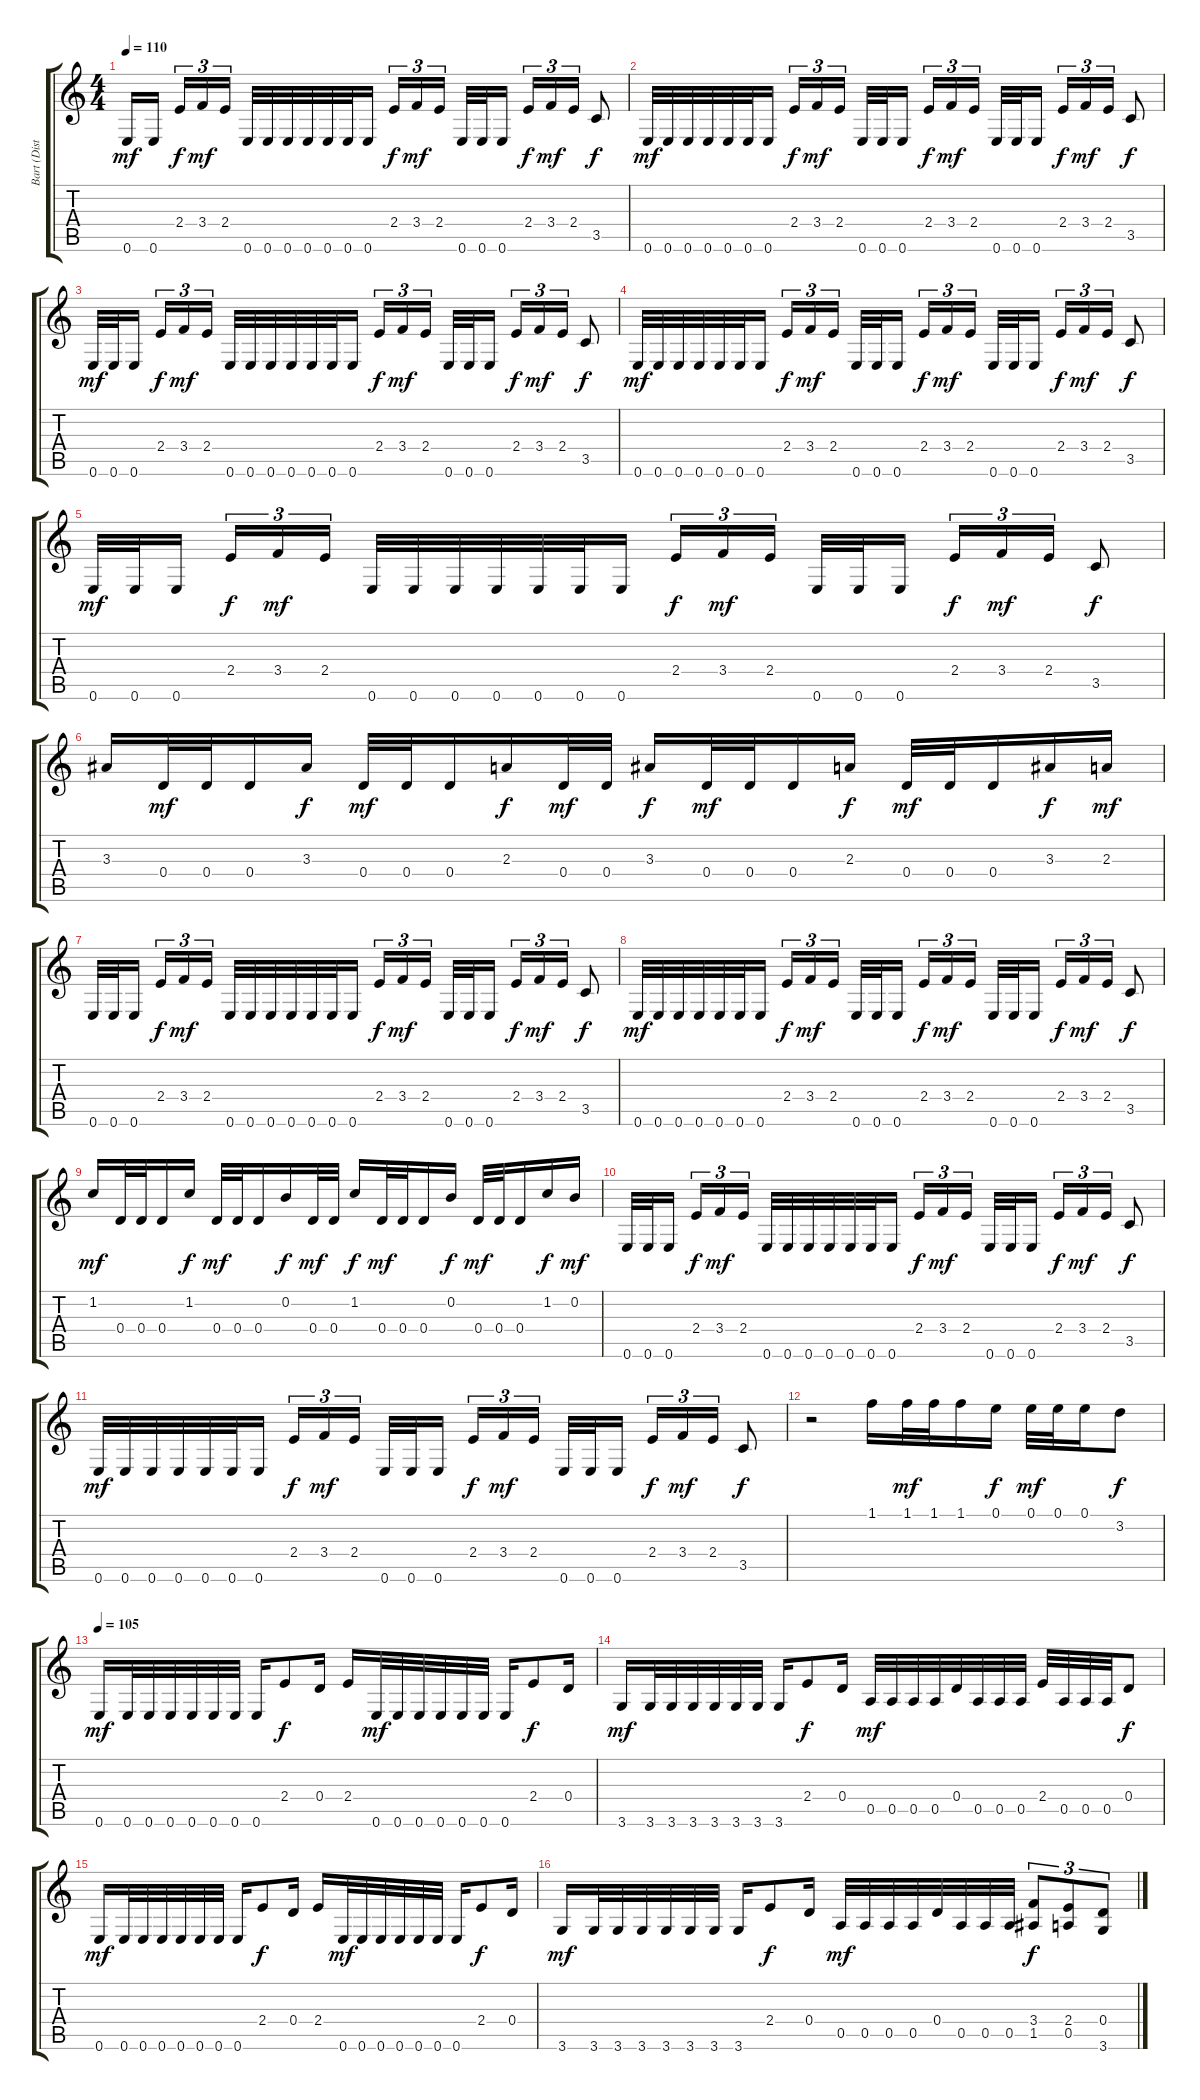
\track ("Bart (Distortion)" "Bart (Dist") {instrument distortionguitar}
\staff {score tabs}
\tuning (E4 B3 G3 D3 A2 E2) {hide}
\ts (4 4)
\tempo 110
\clef g2
\ks c
0.6.16{dy mf instrument distortionguitar} 0.6.16 2.4.16{tu (3 2) dy f} 3.4.16{tu (3 2) dy mf} 2.4.16{tu (3 2)} 0.6.32 0.6.32 0.6.32 0.6.32 0.6.32 0.6.32 0.6.16 2.4.16{tu (3 2) dy f} 3.4.16{tu (3 2) dy mf} 2.4.16{tu (3 2)} 0.6.32 0.6.32 0.6.16 2.4.16{tu (3 2) dy f} 3.4.16{tu (3 2) dy mf} 2.4.16{tu (3 2)} 3.5.8{dy f} |
0.6.32{dy mf} 0.6.32 0.6.32 0.6.32 0.6.32 0.6.32 0.6.16 2.4.16{tu (3 2) dy f} 3.4.16{tu (3 2) dy mf} 2.4.16{tu (3 2)} 0.6.32 0.6.32 0.6.16 2.4.16{tu (3 2) dy f} 3.4.16{tu (3 2) dy mf} 2.4.16{tu (3 2)} 0.6.32 0.6.32 0.6.16 2.4.16{tu (3 2) dy f} 3.4.16{tu (3 2) dy mf} 2.4.16{tu (3 2)} 3.5.8{dy f} |
0.6.32{dy mf} 0.6.32 0.6.16 2.4.16{tu (3 2) dy f} 3.4.16{tu (3 2) dy mf} 2.4.16{tu (3 2)} 0.6.32 0.6.32 0.6.32 0.6.32 0.6.32 0.6.32 0.6.16 2.4.16{tu (3 2) dy f} 3.4.16{tu (3 2) dy mf} 2.4.16{tu (3 2)} 0.6.32 0.6.32 0.6.16 2.4.16{tu (3 2) dy f} 3.4.16{tu (3 2) dy mf} 2.4.16{tu (3 2)} 3.5.8{dy f} |
0.6.32{dy mf} 0.6.32 0.6.32 0.6.32 0.6.32 0.6.32 0.6.16 2.4.16{tu (3 2) dy f} 3.4.16{tu (3 2) dy mf} 2.4.16{tu (3 2)} 0.6.32 0.6.32 0.6.16 2.4.16{tu (3 2) dy f} 3.4.16{tu (3 2) dy mf} 2.4.16{tu (3 2)} 0.6.32 0.6.32 0.6.16 2.4.16{tu (3 2) dy f} 3.4.16{tu (3 2) dy mf} 2.4.16{tu (3 2)} 3.5.8{dy f} |
0.6.32{dy mf} 0.6.32 0.6.16 2.4.16{tu (3 2) dy f} 3.4.16{tu (3 2) dy mf} 2.4.16{tu (3 2)} 0.6.32 0.6.32 0.6.32 0.6.32 0.6.32 0.6.32 0.6.16 2.4.16{tu (3 2) dy f} 3.4.16{tu (3 2) dy mf} 2.4.16{tu (3 2)} 0.6.32 0.6.32 0.6.16 2.4.16{tu (3 2) dy f} 3.4.16{tu (3 2) dy mf} 2.4.16{tu (3 2)} 3.5.8{dy f} |
3.3.16 0.4.32{dy mf} 0.4.32 0.4.16 3.3.16{dy f} 0.4.32{dy mf} 0.4.32 0.4.16 2.3.16{dy f} 0.4.32{dy mf} 0.4.32 3.3.16{dy f} 0.4.32{dy mf} 0.4.32 0.4.16 2.3.16{dy f} 0.4.32{dy mf} 0.4.32 0.4.16 3.3.16{dy f} 2.3.16{dy mf} |
0.6.32 0.6.32 0.6.16 2.4.16{tu (3 2) dy f} 3.4.16{tu (3 2) dy mf} 2.4.16{tu (3 2)} 0.6.32 0.6.32 0.6.32 0.6.32 0.6.32 0.6.32 0.6.16 2.4.16{tu (3 2) dy f} 3.4.16{tu (3 2) dy mf} 2.4.16{tu (3 2)} 0.6.32 0.6.32 0.6.16 2.4.16{tu (3 2) dy f} 3.4.16{tu (3 2) dy mf} 2.4.16{tu (3 2)} 3.5.8{dy f} |
0.6.32{dy mf} 0.6.32 0.6.32 0.6.32 0.6.32 0.6.32 0.6.16 2.4.16{tu (3 2) dy f} 3.4.16{tu (3 2) dy mf} 2.4.16{tu (3 2)} 0.6.32 0.6.32 0.6.16 2.4.16{tu (3 2) dy f} 3.4.16{tu (3 2) dy mf} 2.4.16{tu (3 2)} 0.6.32 0.6.32 0.6.16 2.4.16{tu (3 2) dy f} 3.4.16{tu (3 2) dy mf} 2.4.16{tu (3 2)} 3.5.8{dy f} |
1.2.16{dy mf} 0.4.32 0.4.32 0.4.16 1.2.16{dy f} 0.4.32{dy mf} 0.4.32 0.4.16 0.2.16{dy f} 0.4.32{dy mf} 0.4.32 1.2.16{dy f} 0.4.32{dy mf} 0.4.32 0.4.16 0.2.16{dy f} 0.4.32{dy mf} 0.4.32 0.4.16 1.2.16{dy f} 0.2.16{dy mf} |
0.6.32 0.6.32 0.6.16 2.4.16{tu (3 2) dy f} 3.4.16{tu (3 2) dy mf} 2.4.16{tu (3 2)} 0.6.32 0.6.32 0.6.32 0.6.32 0.6.32 0.6.32 0.6.16 2.4.16{tu (3 2) dy f} 3.4.16{tu (3 2) dy mf} 2.4.16{tu (3 2)} 0.6.32 0.6.32 0.6.16 2.4.16{tu (3 2) dy f} 3.4.16{tu (3 2) dy mf} 2.4.16{tu (3 2)} 3.5.8{dy f} |
0.6.32{dy mf} 0.6.32 0.6.32 0.6.32 0.6.32 0.6.32 0.6.16 2.4.16{tu (3 2) dy f} 3.4.16{tu (3 2) dy mf} 2.4.16{tu (3 2)} 0.6.32 0.6.32 0.6.16 2.4.16{tu (3 2) dy f} 3.4.16{tu (3 2) dy mf} 2.4.16{tu (3 2)} 0.6.32 0.6.32 0.6.16 2.4.16{tu (3 2) dy f} 3.4.16{tu (3 2) dy mf} 2.4.16{tu (3 2)} 3.5.8{dy f} |
r.2 1.1.16 1.1.32{dy mf} 1.1.32 1.1.16 0.1.16{dy f} 0.1.32{dy mf} 0.1.32 0.1.16 3.2.8{dy f} |
\tempo 105
0.6.16{dy mf} 0.6.32 0.6.32 0.6.32 0.6.32 0.6.32 0.6.32 0.6.16 2.4.8{dy f} 0.4.16 2.4.16 0.6.32{dy mf} 0.6.32 0.6.32 0.6.32 0.6.32 0.6.32 0.6.16 2.4.8{dy f} 0.4.16 |
3.6.16{dy mf} 3.6.32 3.6.32 3.6.32 3.6.32 3.6.32 3.6.32 3.6.16 2.4.8{dy f} 0.4.16 0.5.32{dy mf} 0.5.32 0.5.32 0.5.32 0.4.32 0.5.32 0.5.32 0.5.32 2.4.32 0.5.32 0.5.32 0.5.32 0.4.8{dy f} |
0.6.16{dy mf} 0.6.32 0.6.32 0.6.32 0.6.32 0.6.32 0.6.32 0.6.16 2.4.8{dy f} 0.4.16 2.4.16 0.6.32{dy mf} 0.6.32 0.6.32 0.6.32 0.6.32 0.6.32 0.6.16 2.4.8{dy f} 0.4.16 |
3.6.16{dy mf} 3.6.32 3.6.32 3.6.32 3.6.32 3.6.32 3.6.32 3.6.16 2.4.8{dy f} 0.4.16 0.5.32{dy mf} 0.5.32 0.5.32 0.5.32 0.4.32 0.5.32 0.5.32 0.5.32 (3.4 1.5).8{tu (3 2) dy f} (2.4 0.5).8{tu (3 2)} (0.4 3.6).8{tu (3 2)}
